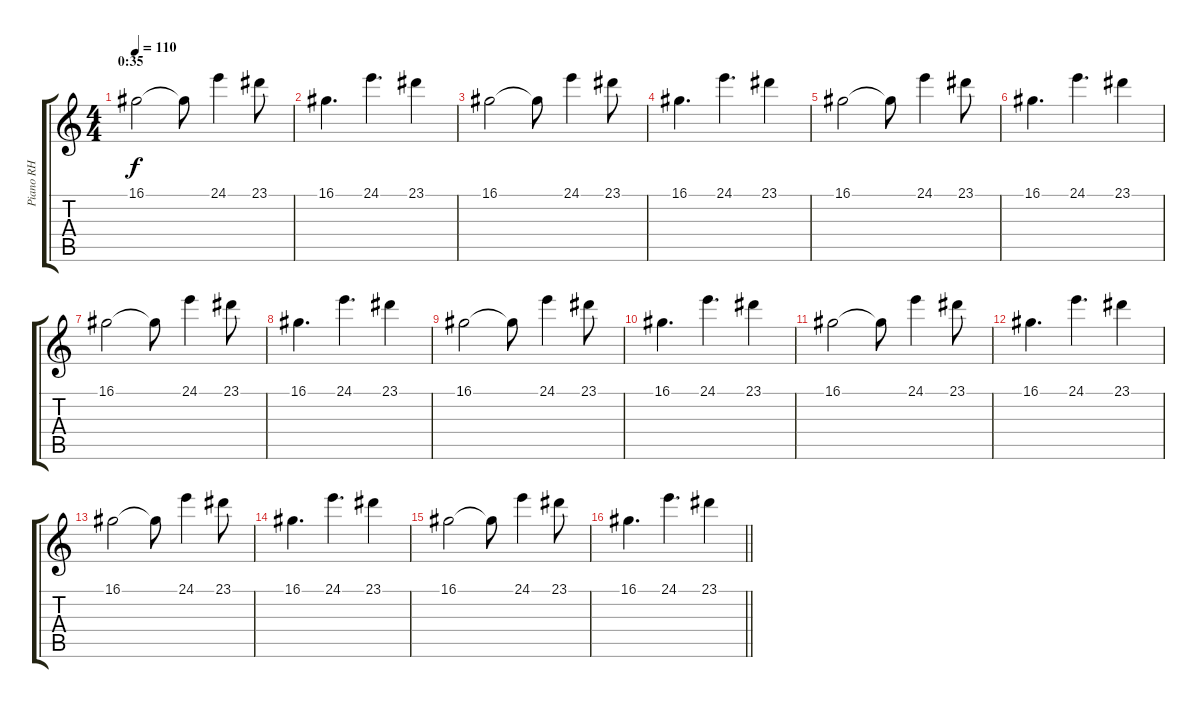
\track ("Piano RH" "Piano RH") {instrument acousticgrandpiano}
\staff {score tabs}
\tuning (E4 B3 G3 D3 A2 E2) {hide}
\ts (4 4)
\section ("" "0:35")
\tempo 110
\clef g2
\ks c
16.1.2{dy f} 16.1{t}.8 24.1.4 23.1.8 |
16.1.4{d} 24.1.4{d} 23.1.4 |
16.1.2 16.1{t}.8 24.1.4 23.1.8 |
16.1.4{d} 24.1.4{d} 23.1.4 |
16.1.2 16.1{t}.8 24.1.4 23.1.8 |
16.1.4{d} 24.1.4{d} 23.1.4 |
16.1.2 16.1{t}.8 24.1.4 23.1.8 |
16.1.4{d} 24.1.4{d} 23.1.4 |
16.1.2 16.1{t}.8 24.1.4 23.1.8 |
16.1.4{d} 24.1.4{d} 23.1.4 |
16.1.2 16.1{t}.8 24.1.4 23.1.8 |
16.1.4{d} 24.1.4{d} 23.1.4 |
16.1.2 16.1{t}.8 24.1.4 23.1.8 |
16.1.4{d} 24.1.4{d} 23.1.4 |
16.1.2 16.1{t}.8 24.1.4 23.1.8 |
\barLineRight lightlight
16.1.4{d} 24.1.4{d} 23.1.4
